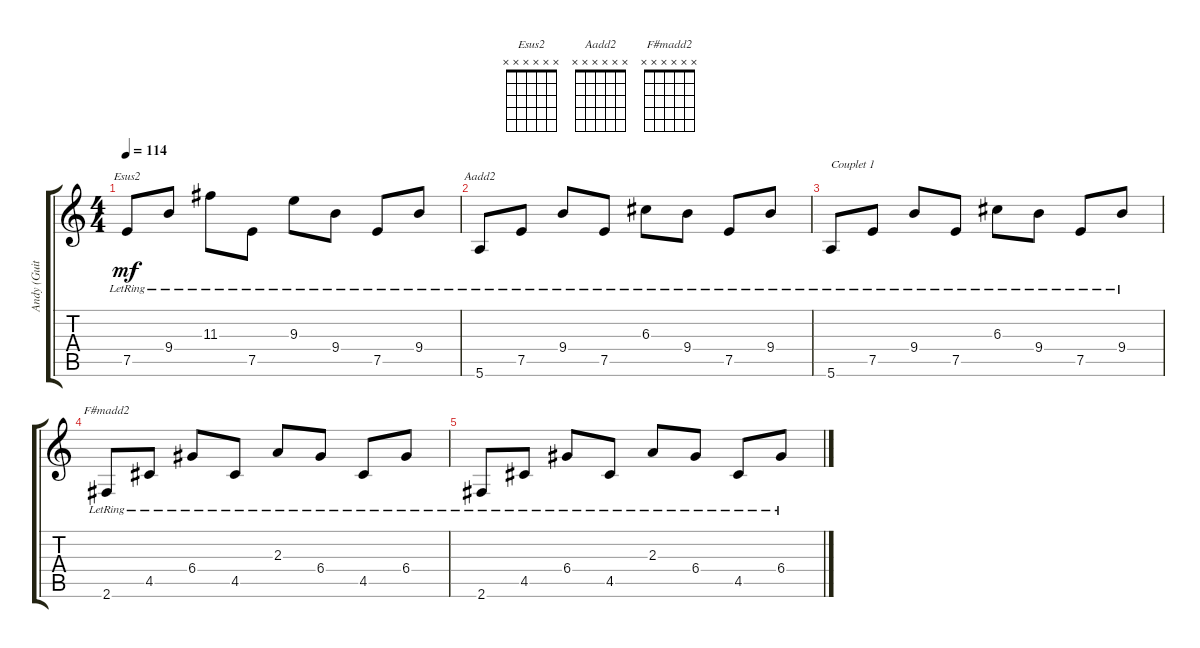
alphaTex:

\track ("Andy (Guitar1)" "Andy (Guit") {instrument electricguitarclean}
\staff {score tabs}
\tuning (E4 B3 G3 D3 A2 E2) {hide}
\chord ("Esus2" x x x x x x)
\chord ("Aadd2" x x x x x x)
\chord ("F#madd2" x x x x x x)
\ts (4 4)
\tempo 114
\clef g2
\ks c
7.5{lr}.8{ch "Esus2" dy mf} 9.4{lr}.8 11.3{lr}.8 7.5{lr}.8 9.3{lr}.8 9.4{lr}.8 7.5{lr}.8 9.4{lr}.8 |
5.6{lr}.8{ch "Aadd2"} 7.5{lr}.8{beam split} 9.4{lr}.8 7.5{lr}.8 6.3{lr}.8 9.4{lr}.8{beam split} 7.5{lr}.8 9.4{lr}.8 |
5.6{lr}.8{txt "Couplet 1"} 7.5{lr}.8{beam split} 9.4{lr}.8 7.5{lr}.8 6.3{lr}.8 9.4{lr}.8{beam split} 7.5{lr}.8 9.4{lr}.8 |
2.6{lr}.8{ch "F#madd2"} 4.5{lr}.8{beam split} 6.4{lr}.8 4.5{lr}.8 2.3{lr}.8 6.4{lr}.8{beam split} 4.5{lr}.8 6.4{lr}.8 |
2.6{lr}.8 4.5{lr}.8{beam split} 6.4{lr}.8 4.5{lr}.8 2.3{lr}.8 6.4{lr}.8{beam split} 4.5{lr}.8 6.4{lr}.8
